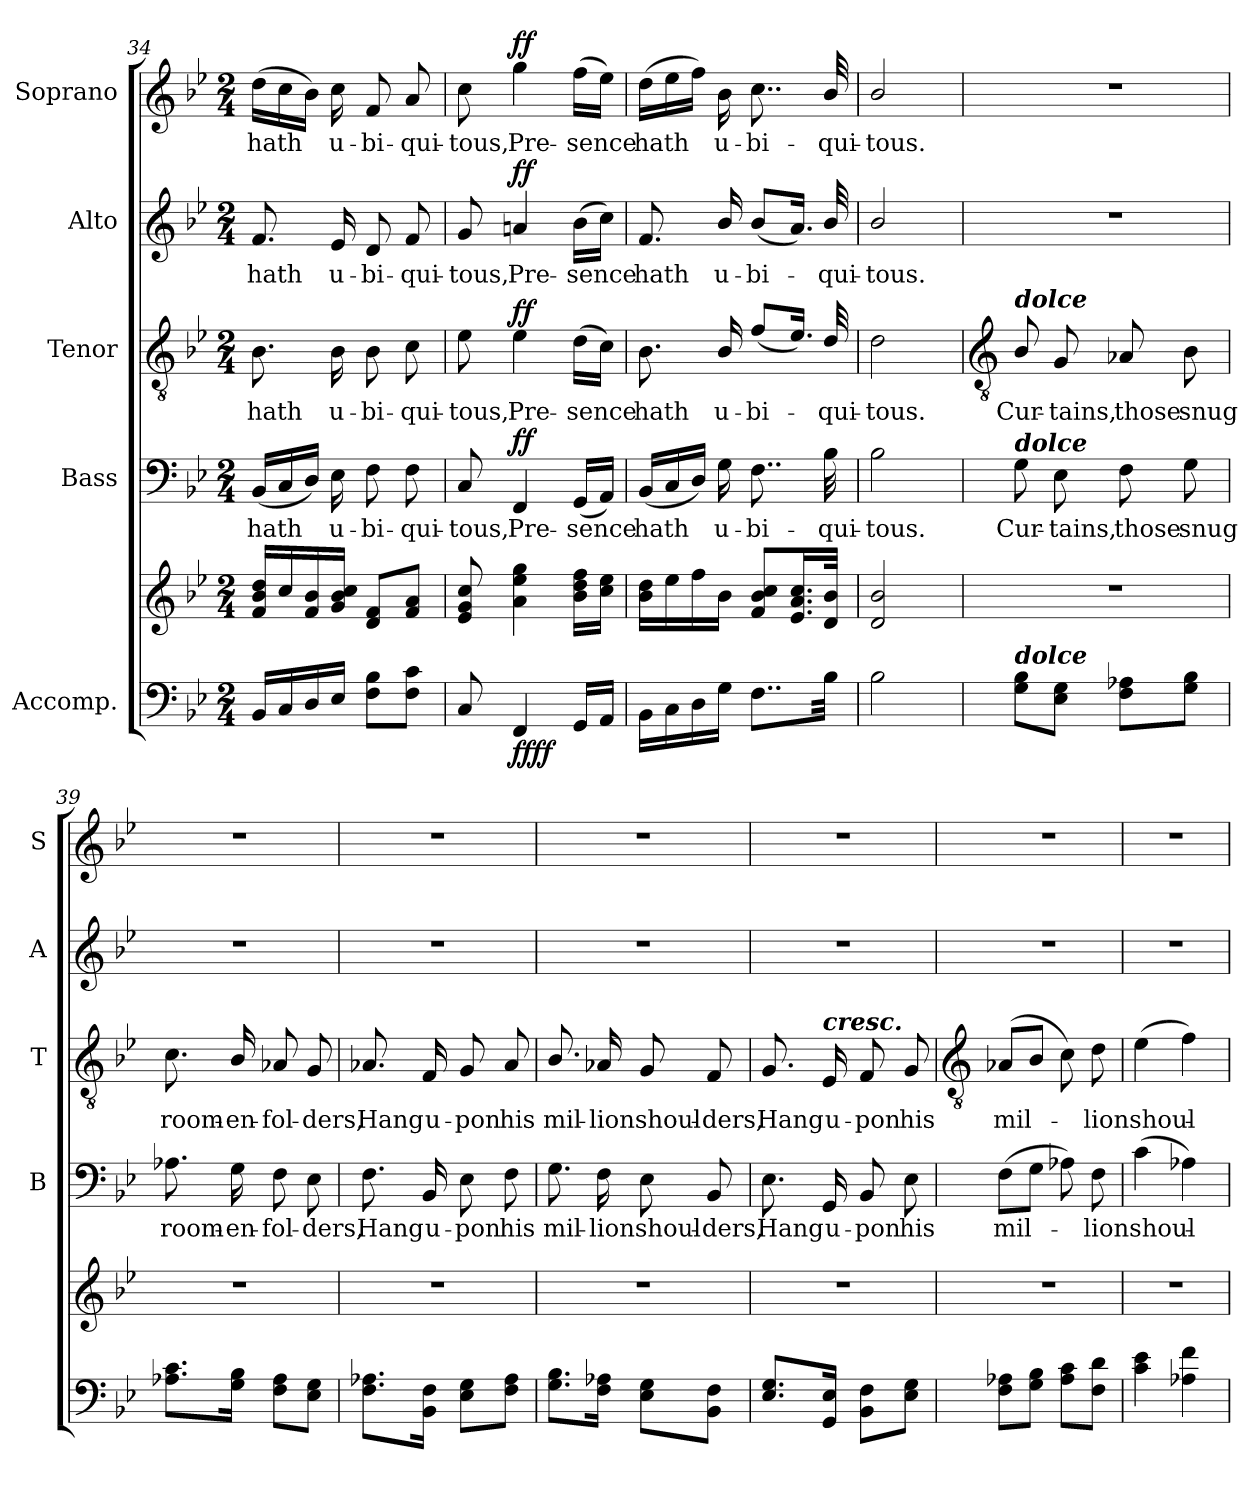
**kern	**kern	**dynam	**kern	**text	**dynam	**kern	**text	**dynam	**kern	**text	**dynam	**kern	**text	**dynam
*part5	*part5	*part5	*part4	*part4	*part4	*part3	*part3	*part3	*part2	*part2	*part2	*part1	*part1	*part1
*staff6	*staff5	*staff5/6	*staff4	*staff4	*staff4	*staff3	*staff3	*staff3	*staff2	*staff2	*staff2	*staff1	*staff1	*staff1
*I"Accomp.	*	*	*I"Bass	*	*	*I"Tenor	*	*	*I"Alto	*	*	*I"Soprano	*	*
*	*	*	*I'B	*	*	*I'T	*	*	*I'A	*	*	*I'S	*	*
*clefF4	*clefG2	*	*clefF4	*	*	*clefGv2	*	*	*clefG2	*	*	*clefG2	*	*
*k[b-e-]	*k[b-e-]	*	*k[b-e-]	*	*	*k[b-e-]	*	*	*k[b-e-]	*	*	*k[b-e-]	*	*
*B-:	*B-:	*	*B-:	*	*	*B-:	*	*	*B-:	*	*	*B-:	*	*
*M2/4	*M2/4	*	*M2/4	*	*	*M2/4	*	*	*M2/4	*	*	*M2/4	*	*
=34	=34	=34	=34	=34	=34	=34	=34	=34	=34	=34	=34	=34	=34	=34
!	!	!	!	!LO:LY:b	!	!	!LO:LY:b	!	!	!LO:LY:b	!	!	!LO:LY:b	!
16BB-LL	16f 16b- 16ddLL	.	(<16BB-LL	hath	.	8.B-	hath	.	8.f	hath	.	(>16ddLL	hath	.
16C	16cc	.	16C	.	.	.	.	.	.	.	.	16cc	.	.
16D	16f 16b-	.	16DJJ)	.	.	.	.	.	.	.	.	16b-JJ)	.	.
!	!	!	!	!LO:LY:b	!	!	!LO:LY:b	!	!	!LO:LY:b	!	!	!LO:LY:b	!
16E-JJ	16g 16b- 16ccJJ	.	16E-	u-	.	16B-	u-	.	16e-	u-	.	16cc	u-	.
!	!	!	!	!LO:LY:b	!	!	!LO:LY:b	!	!	!LO:LY:b	!	!	!LO:LY:b	!
8F 8B-L	8d 8fL	.	8F	-bi-	.	8B-	-bi-	.	8d	-bi-	.	8f	-bi-	.
!	!	!	!	!LO:LY:b	!	!	!LO:LY:b	!	!	!LO:LY:b	!	!	!LO:LY:b	!
8F 8cJ	8f 8aJ	.	8F	-qui-	.	8c	-qui-	.	8f	-qui-	.	8a	-qui-	.
=35	=35	=35	=35	=35	=35	=35	=35	=35	=35	=35	=35	=35	=35	=35
!	!	!	!	!LO:LY:b	!	!	!LO:LY:b	!	!	!LO:LY:b	!	!	!LO:LY:b	!
8C	8e- 8g 8cc	.	8C	-tous,	.	8e-	-tous,	.	8g	-tous,	.	8cc	-tous,	.
!	!	!LO:DY:b=2	!	!LO:LY:b	!	!	!LO:LY:b	!	!	!LO:LY:b	!	!	!LO:LY:b	!
!	!	!LO:DY:n=1:b	!	!	!LO:DY:b	!	!	!LO:DY:b	!	!	!LO:DY:b	!	!	!LO:DY:b
4FF	4a 4ee- 4gg	ff ff	4FF	Pre-	ff	4e-	Pre-	ff	4an	Pre-	ff	4gg	Pre-	ff
!	!	!	!	!LO:LY:b	!	!	!LO:LY:b	!	!	!LO:LY:b	!	!	!LO:LY:b	!
16GGLL	16b- 16dd 16ffLL	.	(<16GGLL	-sence	.	(>16dLL	-sence	.	(>16b-LL	-sence	.	(>16ffLL	-sence	.
16AAJJ	16cc 16ee-JJ	.	16AAJJ)	.	.	16cJJ)	.	.	16ccJJ)	.	.	16ee-JJ)	.	.
=36	=36	=36	=36	=36	=36	=36	=36	=36	=36	=36	=36	=36	=36	=36
!	!	!	!	!LO:LY:b	!	!	!LO:LY:b	!	!	!LO:LY:b	!	!	!LO:LY:b	!
16BB-LL	16b- 16ddLL	.	(<16BB-LL	hath	.	8.B-	hath	.	8.f	hath	.	(>16ddLL	hath	.
16C	16ee-	.	16C	.	.	.	.	.	.	.	.	16ee-	.	.
16D	16ff	.	16DJJ)	.	.	.	.	.	.	.	.	16ffJJ)	.	.
!	!	!	!	!LO:LY:b	!	!	!LO:LY:b	!	!	!LO:LY:b	!	!	!LO:LY:b	!
16GJJ	16b-JJ	.	16G	u-	.	16B-/	u-	.	16b-/	u-	.	16b-	u-	.
!	!	!	!	!LO:LY:b	!	!	!LO:LY:b	!	!	!LO:LY:b	!	!	!LO:LY:b	!
8..FL	8f 8b- 8ccL	.	8..F	-bi-	.	(>8f/L	-bi-	.	(<8b-/L	-bi-	.	8..cc	-bi-	.
.	16.e- 16.a 16.ccL	.	.	.	.	16.e-J)	.	.	16.aJ)	.	.	.	.	.
!	!	!	!	!LO:LY:b	!	!	!LO:LY:b	!	!	!LO:LY:b	!	!	!LO:LY:b	!
32B-J	32d/ 32b-/JJ	.	32B-	-qui-	.	32d/	qui-	.	32b-/	qui-	.	32b-/	-qui-	.
=37	=37	=37	=37	=37	=37	=37	=37	=37	=37	=37	=37	=37	=37	=37
!	!	!	!	!LO:LY:b	!	!	!LO:LY:b	!	!	!LO:LY:b	!	!	!LO:LY:b	!
2B-	2d/ 2b-/	.	2B-	-tous.	.	2d\	-tous.	.	2b-/	-tous.	.	2b-/	-tous.	.
!!LO:LB:g=z
=38	=38	=38	=38	=38	=38	=38	=38	=38	=38	=38	=38	=38	=38	=38
*	*	*	*	*	*	*clefGv2	*	*	*	*	*	*	*	*
!	!	!	!	!	!	!LO:TX:a:Bi:t=dolce	!	!	!	!	!	!	!	!
!	!	!	!LO:TX:a:Bi:t=dolce	!	!	!	!	!	!	!	!	!	!	!
!LO:TX:a:Bi:t=dolce	!	!	!	!	!	!	!	!	!	!	!	!	!	!
!	!LO:N:vis=1	!	!	!LO:LY:b	!	!	!LO:LY:b	!	!LO:N:vis=1	!	!	!LO:N:vis=1	!	!
8G 8B-L	2r	.	8G	Cur-	.	8B-/	Cur-	.	2r	.	.	2r	.	.
!	!	!	!	!LO:LY:b	!	!	!LO:LY:b	!	!	!	!	!	!	!
8E- 8GJ	.	.	8E-	-tains,	.	8G	-tains,	.	.	.	.	.	.	.
!	!	!	!	!LO:LY:b	!	!	!LO:LY:b	!	!	!	!	!	!	!
8F 8A-XL	.	.	8F	those	.	8A-X	those	.	.	.	.	.	.	.
!	!	!	!	!LO:LY:b	!	!	!LO:LY:b	!	!	!	!	!	!	!
8G 8B-J	.	.	8G	snug	.	8B-	snug	.	.	.	.	.	.	.
=39	=39	=39	=39	=39	=39	=39	=39	=39	=39	=39	=39	=39	=39	=39
!	!LO:N:vis=1	!	!	!LO:LY:b	!	!	!LO:LY:b	!	!LO:N:vis=1	!	!	!LO:N:vis=1	!	!
8.A-X 8.cL	2r	.	8.A-X	room-	.	8.c	room-	.	2r	.	.	2r	.	.
!	!	!	!	!LO:LY:b	!	!	!LO:LY:b	!	!	!	!	!	!	!
16G 16B-J	.	.	16G	-en-	.	16B-/	-en-	.	.	.	.	.	.	.
!	!	!	!	!LO:LY:b	!	!	!LO:LY:b	!	!	!	!	!	!	!
8F 8A-L	.	.	8F	-fol-	.	8A-X	-fol-	.	.	.	.	.	.	.
!	!	!	!	!LO:LY:b	!	!	!LO:LY:b	!	!	!	!	!	!	!
8E- 8GJ	.	.	8E-	-ders,	.	8G	-ders,	.	.	.	.	.	.	.
=40	=40	=40	=40	=40	=40	=40	=40	=40	=40	=40	=40	=40	=40	=40
!	!LO:N:vis=1	!	!	!LO:LY:b	!	!	!LO:LY:b	!	!LO:N:vis=1	!	!	!LO:N:vis=1	!	!
8.F 8.A-XL	2r	.	8.F	Hang	.	8.A-X	Hang	.	2r	.	.	2r	.	.
!	!	!	!	!LO:LY:b	!	!	!LO:LY:b	!	!	!	!	!	!	!
16BB- 16FJ	.	.	16BB-	u-	.	16F	u-	.	.	.	.	.	.	.
!	!	!	!	!LO:LY:b	!	!	!LO:LY:b	!	!	!	!	!	!	!
8E- 8GL	.	.	8E-	-pon	.	8G	-pon	.	.	.	.	.	.	.
!	!	!	!	!LO:LY:b	!	!	!LO:LY:b	!	!	!	!	!	!	!
8F 8A-J	.	.	8F	his	.	8A-	his	.	.	.	.	.	.	.
=41	=41	=41	=41	=41	=41	=41	=41	=41	=41	=41	=41	=41	=41	=41
!	!LO:N:vis=1	!	!	!LO:LY:b	!	!	!LO:LY:b	!	!LO:N:vis=1	!	!	!LO:N:vis=1	!	!
8.G 8.B-L	2r	.	8.G	mil-	.	8.B-/	mil-	.	2r	.	.	2r	.	.
!	!	!	!	!LO:LY:b	!	!	!LO:LY:b	!	!	!	!	!	!	!
16F 16A-XJ	.	.	16F	-lion	.	16A-X	-lion	.	.	.	.	.	.	.
!	!	!	!	!LO:LY:b	!	!	!LO:LY:b	!	!	!	!	!	!	!
8E- 8GL	.	.	8E-	shoul-	.	8G	shoul-	.	.	.	.	.	.	.
!	!	!	!	!LO:LY:b	!	!	!LO:LY:b	!	!	!	!	!	!	!
8BB- 8FJ	.	.	8BB-	-ders,	.	8F	-ders,	.	.	.	.	.	.	.
=42	=42	=42	=42	=42	=42	=42	=42	=42	=42	=42	=42	=42	=42	=42
!	!LO:N:vis=1	!	!	!LO:LY:b	!	!	!LO:LY:b	!	!LO:N:vis=1	!	!	!LO:N:vis=1	!	!
8.E- 8.GL	2r	.	8.E-	Hang	.	8.G	Hang	.	2r	.	.	2r	.	.
!	!	!	!	!	!	!LO:TX:a:Bi:t=cresc.	!	!	!	!	!	!	!	!
!	!	!	!	!LO:LY:b	!	!	!LO:LY:b	!	!	!	!	!	!	!
16GG 16E-J	.	.	16GG	u-	.	16E-	u-	.	.	.	.	.	.	.
!	!	!	!	!LO:LY:b	!	!	!LO:LY:b	!	!	!	!	!	!	!
8BB- 8FL	.	.	8BB-	-pon	.	8F	-pon	.	.	.	.	.	.	.
!	!	!	!	!LO:LY:b	!	!	!LO:LY:b	!	!	!	!	!	!	!
8E- 8GJ	.	.	8E-	his	.	8G	his	.	.	.	.	.	.	.
!!LO:LB:g=z
=43	=43	=43	=43	=43	=43	=43	=43	=43	=43	=43	=43	=43	=43	=43
*	*	*	*	*	*	*clefGv2	*	*	*	*	*	*	*	*
!	!LO:N:vis=1	!	!	!LO:LY:b	!	!	!LO:LY:b	!	!LO:N:vis=1	!	!	!LO:N:vis=1	!	!
8F 8A-XL	2r	.	(>8FL	mil-	.	(<8A-XL	mil-	.	2r	.	.	2r	.	.
8G 8B-J	.	.	8GJ	.	.	8B-J	.	.	.	.	.	.	.	.
8A- 8cL	.	.	8A-X)	.	.	8c)	.	.	.	.	.	.	.	.
!	!	!	!	!LO:LY:b	!	!	!LO:LY:b	!	!	!	!	!	!	!
8F 8dJ	.	.	8F	lion	.	8d	lion	.	.	.	.	.	.	.
=44	=44	=44	=44	=44	=44	=44	=44	=44	=44	=44	=44	=44	=44	=44
!	!LO:N:vis=1	!	!	!LO:LY:b	!	!	!LO:LY:b	!	!LO:N:vis=1	!	!	!LO:N:vis=1	!	!
4c 4e-	2r	.	(>4c	shoul-	.	(>4e-	shoul-	.	2r	.	.	2r	.	.
4A-X 4f	.	.	4A-X)	.	.	4f)	.	.	.	.	.	.	.	.
=	=	=	=	=	=	=	=	=	=	=	=	=	=	=
*-	*-	*-	*-	*-	*-	*-	*-	*-	*-	*-	*-	*-	*-	*-
